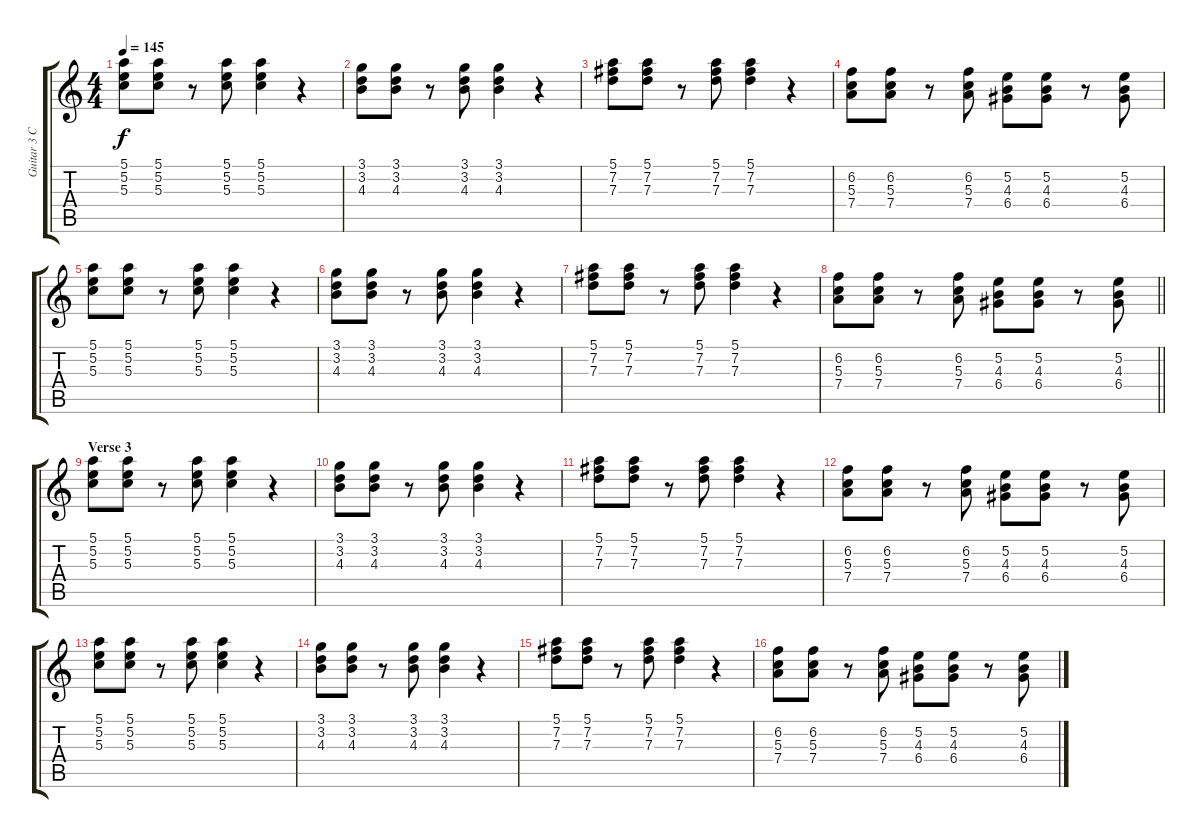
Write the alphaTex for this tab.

\track ("Guitar 3 Clean" "Guitar 3 C") {instrument acousticguitarsteel}
\staff {score tabs}
\tuning (E4 B3 G3 D3 A2 E2) {hide}
\ts (4 4)
\tempo 145
\clef g2
\ks c
(5.1 5.2 5.3).8{dy f} (5.1 5.2 5.3).8 r.8 (5.1 5.2 5.3).8 (5.1 5.2 5.3).4 r.4 |
(3.1 3.2 4.3).8 (3.1 3.2 4.3).8 r.8 (3.1 3.2 4.3).8 (3.1 3.2 4.3).4 r.4 |
(5.1 7.2 7.3).8 (5.1 7.2 7.3).8 r.8 (5.1 7.2 7.3).8 (5.1 7.2 7.3).4 r.4 |
(6.2 5.3 7.4).8 (6.2 5.3 7.4).8 r.8 (6.2 5.3 7.4).8 (5.2 4.3 6.4).8 (5.2 4.3 6.4).8 r.8 (5.2 4.3 6.4).8 |
(5.1 5.2 5.3).8 (5.1 5.2 5.3).8 r.8 (5.1 5.2 5.3).8 (5.1 5.2 5.3).4 r.4 |
(3.1 3.2 4.3).8 (3.1 3.2 4.3).8 r.8 (3.1 3.2 4.3).8 (3.1 3.2 4.3).4 r.4 |
(5.1 7.2 7.3).8 (5.1 7.2 7.3).8 r.8 (5.1 7.2 7.3).8 (5.1 7.2 7.3).4 r.4 |
\barLineRight lightlight
(6.2 5.3 7.4).8 (6.2 5.3 7.4).8 r.8 (6.2 5.3 7.4).8 (5.2 4.3 6.4).8 (5.2 4.3 6.4).8 r.8 (5.2 4.3 6.4).8 |
\section ("" "Verse 3")
(5.1 5.2 5.3).8 (5.1 5.2 5.3).8 r.8 (5.1 5.2 5.3).8 (5.1 5.2 5.3).4 r.4 |
(3.1 3.2 4.3).8 (3.1 3.2 4.3).8 r.8 (3.1 3.2 4.3).8 (3.1 3.2 4.3).4 r.4 |
(5.1 7.2 7.3).8 (5.1 7.2 7.3).8 r.8 (5.1 7.2 7.3).8 (5.1 7.2 7.3).4 r.4 |
(6.2 5.3 7.4).8 (6.2 5.3 7.4).8 r.8 (6.2 5.3 7.4).8 (5.2 4.3 6.4).8 (5.2 4.3 6.4).8 r.8 (5.2 4.3 6.4).8 |
(5.1 5.2 5.3).8 (5.1 5.2 5.3).8 r.8 (5.1 5.2 5.3).8 (5.1 5.2 5.3).4 r.4 |
(3.1 3.2 4.3).8 (3.1 3.2 4.3).8 r.8 (3.1 3.2 4.3).8 (3.1 3.2 4.3).4 r.4 |
(5.1 7.2 7.3).8 (5.1 7.2 7.3).8 r.8 (5.1 7.2 7.3).8 (5.1 7.2 7.3).4 r.4 |
(6.2 5.3 7.4).8 (6.2 5.3 7.4).8 r.8 (6.2 5.3 7.4).8 (5.2 4.3 6.4).8 (5.2 4.3 6.4).8 r.8 (5.2 4.3 6.4).8
